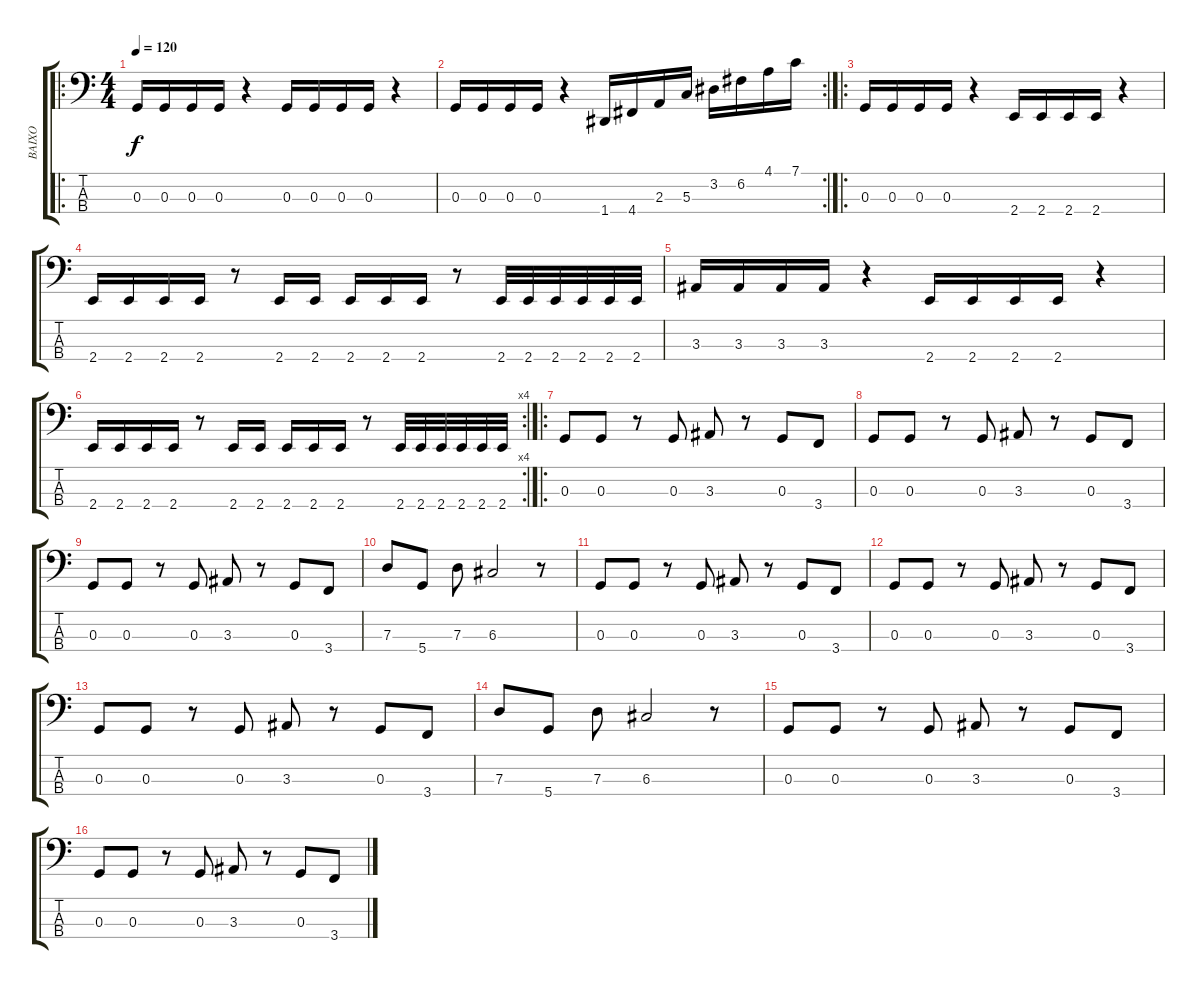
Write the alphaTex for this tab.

\track ("BAIXO" "BAIXO") {instrument electricbassfinger}
\staff {score tabs}
\tuning (F2 C2 G1 D1) {hide}
\ro
\ts (4 4)
\tempo 120
\clef f4
\ks c
0.3.16{dy f} 0.3.16 0.3.16 0.3.16 r.4 0.3.16 0.3.16 0.3.16 0.3.16 r.4 |
\rc 2
0.3.16 0.3.16 0.3.16 0.3.16 r.4 1.4.16 4.4.16 2.3.16 5.3.16 3.2.16 6.2.16 4.1.16 7.1.16 |
\ro
0.3.16 0.3.16 0.3.16 0.3.16 r.4 2.4.16 2.4.16 2.4.16 2.4.16 r.4 |
2.4.16 2.4.16 2.4.16 2.4.16 r.8 2.4.16 2.4.16 2.4.16 2.4.16 2.4.16 r.8 2.4.32 2.4.32 2.4.32 2.4.32 2.4.32 2.4.32 |
3.3.16 3.3.16 3.3.16 3.3.16 r.4 2.4.16 2.4.16 2.4.16 2.4.16 r.4 |
\rc 4
2.4.16 2.4.16 2.4.16 2.4.16 r.8 2.4.16 2.4.16 2.4.16 2.4.16 2.4.16 r.8 2.4.32 2.4.32 2.4.32 2.4.32 2.4.32 2.4.32 |
\ro
0.3.8 0.3.8 r.8 0.3.8 3.3.8 r.8 0.3.8 3.4.8 |
0.3.8 0.3.8 r.8 0.3.8 3.3.8 r.8 0.3.8 3.4.8 |
0.3.8 0.3.8 r.8 0.3.8 3.3.8 r.8 0.3.8 3.4.8 |
7.3.8 5.4.8 7.3.8 6.3.2 r.8 |
0.3.8 0.3.8 r.8 0.3.8 3.3.8 r.8 0.3.8 3.4.8 |
0.3.8 0.3.8 r.8 0.3.8 3.3.8 r.8 0.3.8 3.4.8 |
0.3.8 0.3.8 r.8 0.3.8 3.3.8 r.8 0.3.8 3.4.8 |
7.3.8 5.4.8 7.3.8 6.3.2 r.8 |
0.3.8 0.3.8 r.8 0.3.8 3.3.8 r.8 0.3.8 3.4.8 |
0.3.8 0.3.8 r.8 0.3.8 3.3.8 r.8 0.3.8 3.4.8
